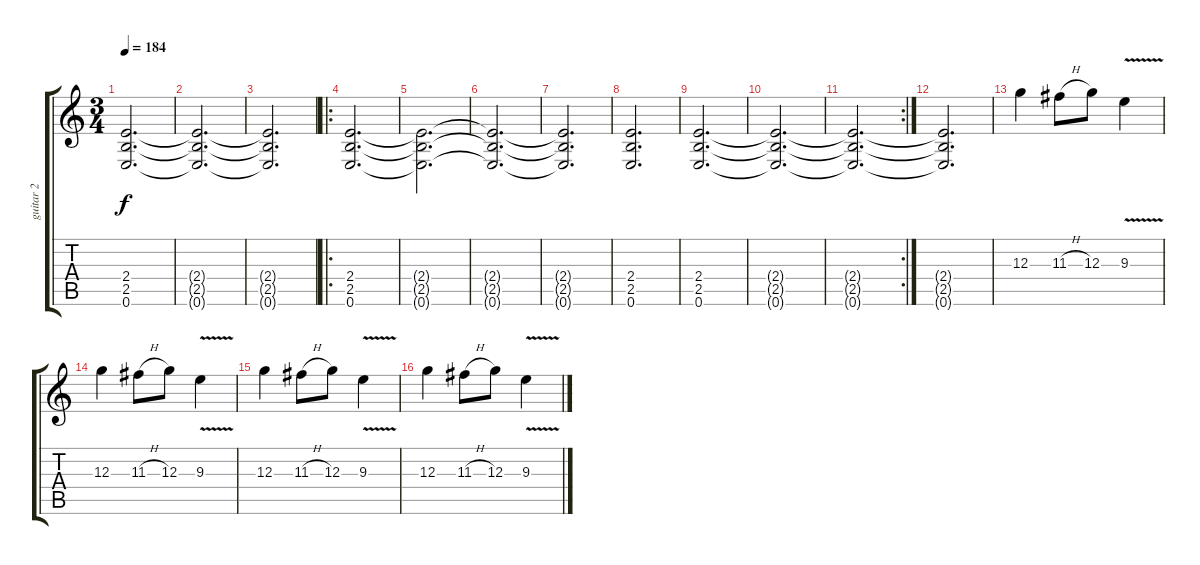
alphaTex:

\track ("guitar 2" "guitar 2") {instrument overdrivenguitar}
\staff {score tabs}
\tuning (E4 B3 G3 D3 A2 E2) {hide}
\ts (3 4)
\tempo 184
\clef g2
\ks c
(2.4{t} 2.5{t} 0.6{t}).2{d dy f} |
(2.4{t} 2.5{t} 0.6{t}).2{d} |
(2.4{t} 2.5{t} 0.6{t}).2{d} |
\ro
(2.4 2.5 0.6).2{d} |
(2.4{t} 2.5{t} 0.6{t}).2{d beam Down} |
(2.4{t} 2.5{t} 0.6{t}).2{d} |
(2.4{t} 2.5{t} 0.6{t}).2{d} |
(2.4 2.5 0.6).2{d} |
(2.4 2.5 0.6).2{d} |
(2.4{t} 2.5{t} 0.6{t}).2{d} |
\rc 2
(2.4{t} 2.5{t} 0.6{t}).2{d} |
(2.4{t} 2.5{t} 0.6{t}).2{d} |
12.3.4 11.3{h}.8 12.3.8 9.3{v}.4 |
12.3.4 11.3{h}.8 12.3.8 9.3{v}.4 |
12.3.4 11.3{h}.8 12.3.8 9.3{v}.4 |
12.3.4 11.3{h}.8 12.3.8 9.3{v}.4
